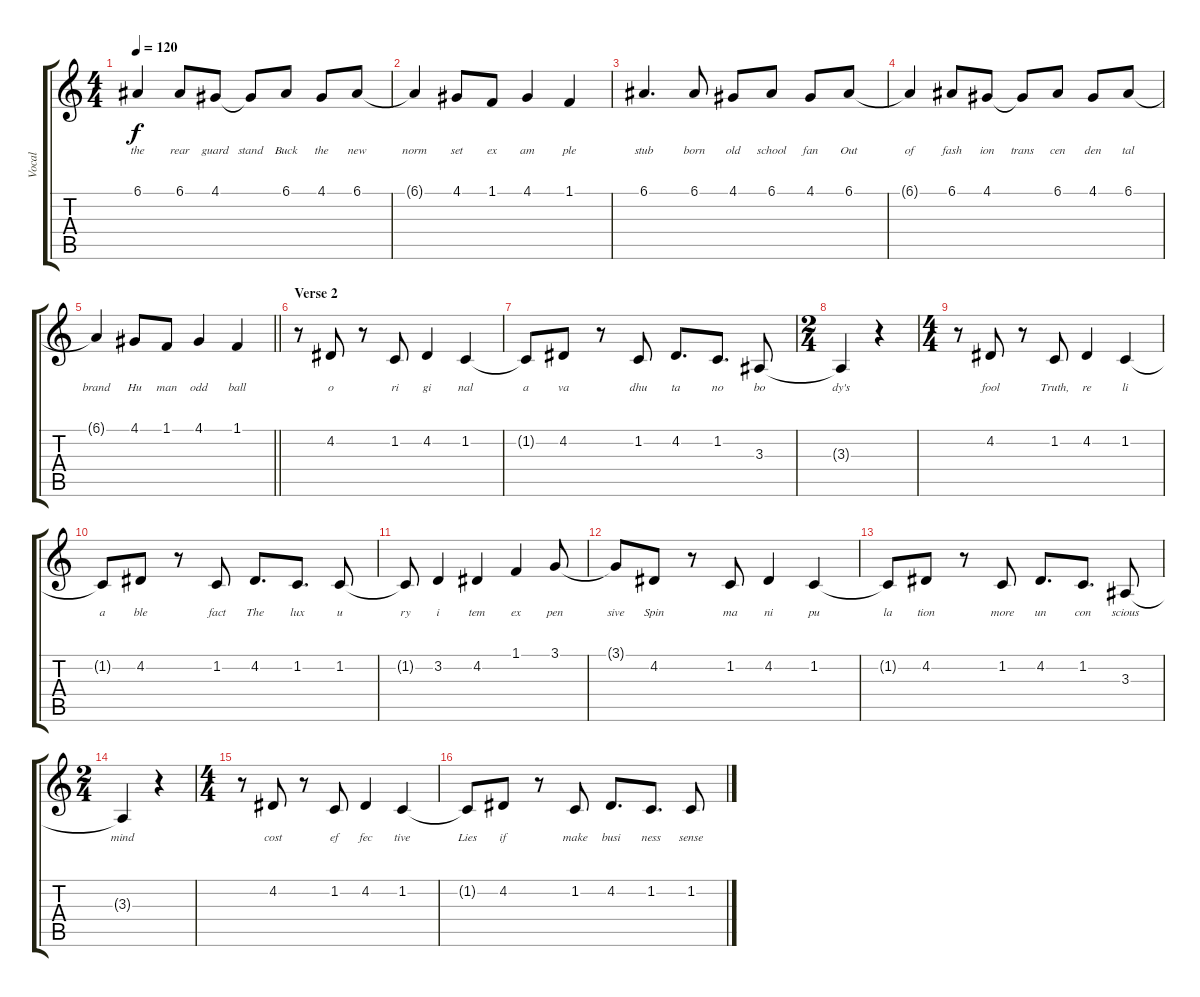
\track ("Vocal" "Vocal") {instrument acousticgrandpiano}
\staff {score tabs}
\tuning (E4 B3 G3 D3 A2 E2) {hide}
\ts (4 4)
\tempo 120
\clef g2
\ks c
6.1{t}.4{lyrics (0 "the") lyrics (1 "") lyrics (2 "") lyrics (3 "") lyrics (4 "") dy f} 6.1.8{lyrics (0 "rear") lyrics (1 "") lyrics (2 "") lyrics (3 "") lyrics (4 "")} 4.1.8{lyrics (0 "guard") lyrics (1 "") lyrics (2 "") lyrics (3 "") lyrics (4 "")} 4.1{t}.8{lyrics (0 "stand") lyrics (1 "") lyrics (2 "") lyrics (3 "") lyrics (4 "")} 6.1.8{lyrics (0 "Buck") lyrics (1 "") lyrics (2 "") lyrics (3 "") lyrics (4 "")} 4.1.8{lyrics (0 "the") lyrics (1 "") lyrics (2 "") lyrics (3 "") lyrics (4 "")} 6.1.8{lyrics (0 "new") lyrics (1 "") lyrics (2 "") lyrics (3 "") lyrics (4 "")} |
6.1{t}.4{lyrics (0 "norm") lyrics (1 "") lyrics (2 "") lyrics (3 "") lyrics (4 "")} 4.1.8{lyrics (0 "set") lyrics (1 "") lyrics (2 "") lyrics (3 "") lyrics (4 "")} 1.1.8{lyrics (0 "ex") lyrics (1 "") lyrics (2 "") lyrics (3 "") lyrics (4 "")} 4.1.4{lyrics (0 "am") lyrics (1 "") lyrics (2 "") lyrics (3 "") lyrics (4 "")} 1.1.4{lyrics (0 "ple") lyrics (1 "") lyrics (2 "") lyrics (3 "") lyrics (4 "")} |
6.1.4{d lyrics (0 "stub") lyrics (1 "") lyrics (2 "") lyrics (3 "") lyrics (4 "")} 6.1.8{lyrics (0 "born") lyrics (1 "") lyrics (2 "") lyrics (3 "") lyrics (4 "")} 4.1.8{lyrics (0 "old") lyrics (1 "") lyrics (2 "") lyrics (3 "") lyrics (4 "")} 6.1.8{lyrics (0 "school") lyrics (1 "") lyrics (2 "") lyrics (3 "") lyrics (4 "")} 4.1.8{lyrics (0 "fan") lyrics (1 "") lyrics (2 "") lyrics (3 "") lyrics (4 "")} 6.1.8{lyrics (0 "Out") lyrics (1 "") lyrics (2 "") lyrics (3 "") lyrics (4 "")} |
6.1{t}.4{lyrics (0 "of") lyrics (1 "") lyrics (2 "") lyrics (3 "") lyrics (4 "")} 6.1.8{lyrics (0 "fash") lyrics (1 "") lyrics (2 "") lyrics (3 "") lyrics (4 "")} 4.1.8{lyrics (0 "ion") lyrics (1 "") lyrics (2 "") lyrics (3 "") lyrics (4 "")} 4.1{t}.8{lyrics (0 "trans") lyrics (1 "") lyrics (2 "") lyrics (3 "") lyrics (4 "")} 6.1.8{lyrics (0 "cen") lyrics (1 "") lyrics (2 "") lyrics (3 "") lyrics (4 "")} 4.1.8{lyrics (0 "den") lyrics (1 "") lyrics (2 "") lyrics (3 "") lyrics (4 "")} 6.1.8{lyrics (0 "tal") lyrics (1 "") lyrics (2 "") lyrics (3 "") lyrics (4 "")} |
\barLineRight lightlight
6.1{t}.4{lyrics (0 "brand") lyrics (1 "") lyrics (2 "") lyrics (3 "") lyrics (4 "")} 4.1.8{lyrics (0 "Hu") lyrics (1 "") lyrics (2 "") lyrics (3 "") lyrics (4 "")} 1.1.8{lyrics (0 "man") lyrics (1 "") lyrics (2 "") lyrics (3 "") lyrics (4 "")} 4.1.4{lyrics (0 "odd") lyrics (1 "") lyrics (2 "") lyrics (3 "") lyrics (4 "")} 1.1.4{lyrics (0 "ball") lyrics (1 "") lyrics (2 "") lyrics (3 "") lyrics (4 "")} |
\section ("" "Verse 2")
r.8 4.2.8{lyrics (0 "o") lyrics (1 "") lyrics (2 "") lyrics (3 "") lyrics (4 "")} r.8 1.2.8{lyrics (0 "ri") lyrics (1 "") lyrics (2 "") lyrics (3 "") lyrics (4 "")} 4.2.4{lyrics (0 "gi") lyrics (1 "") lyrics (2 "") lyrics (3 "") lyrics (4 "")} 1.2.4{lyrics (0 "nal") lyrics (1 "") lyrics (2 "") lyrics (3 "") lyrics (4 "")} |
1.2{t}.8{lyrics (0 "a") lyrics (1 "") lyrics (2 "") lyrics (3 "") lyrics (4 "")} 4.2.8{lyrics (0 "va") lyrics (1 "") lyrics (2 "") lyrics (3 "") lyrics (4 "")} r.8 1.2.8{lyrics (0 "dhu") lyrics (1 "") lyrics (2 "") lyrics (3 "") lyrics (4 "")} 4.2.8{d lyrics (0 "ta") lyrics (1 "") lyrics (2 "") lyrics (3 "") lyrics (4 "")} 1.2.8{d lyrics (0 "no") lyrics (1 "") lyrics (2 "") lyrics (3 "") lyrics (4 "")} 3.3.8{lyrics (0 "bo") lyrics (1 "") lyrics (2 "") lyrics (3 "") lyrics (4 "")} |
\ts (2 4)
3.3{t}.4{lyrics (0 "dy's") lyrics (1 "") lyrics (2 "") lyrics (3 "") lyrics (4 "")} r.4 |
\ts (4 4)
r.8 4.2.8{lyrics (0 "fool") lyrics (1 "") lyrics (2 "") lyrics (3 "") lyrics (4 "")} r.8 1.2.8{lyrics (0 "Truth,") lyrics (1 "") lyrics (2 "") lyrics (3 "") lyrics (4 "")} 4.2.4{lyrics (0 "re") lyrics (1 "") lyrics (2 "") lyrics (3 "") lyrics (4 "")} 1.2.4{lyrics (0 "li") lyrics (1 "") lyrics (2 "") lyrics (3 "") lyrics (4 "")} |
1.2{t}.8{lyrics (0 "a") lyrics (1 "") lyrics (2 "") lyrics (3 "") lyrics (4 "")} 4.2.8{lyrics (0 "ble") lyrics (1 "") lyrics (2 "") lyrics (3 "") lyrics (4 "")} r.8 1.2.8{lyrics (0 "fact") lyrics (1 "") lyrics (2 "") lyrics (3 "") lyrics (4 "")} 4.2.8{d lyrics (0 "The") lyrics (1 "") lyrics (2 "") lyrics (3 "") lyrics (4 "")} 1.2.8{d lyrics (0 "lux") lyrics (1 "") lyrics (2 "") lyrics (3 "") lyrics (4 "")} 1.2.8{lyrics (0 "u") lyrics (1 "") lyrics (2 "") lyrics (3 "") lyrics (4 "")} |
1.2{t}.8{lyrics (0 "ry") lyrics (1 "") lyrics (2 "") lyrics (3 "") lyrics (4 "")} 3.2.4{lyrics (0 "i") lyrics (1 "") lyrics (2 "") lyrics (3 "") lyrics (4 "")} 4.2.4{lyrics (0 "tem") lyrics (1 "") lyrics (2 "") lyrics (3 "") lyrics (4 "")} 1.1.4{lyrics (0 "ex") lyrics (1 "") lyrics (2 "") lyrics (3 "") lyrics (4 "")} 3.1.8{lyrics (0 "pen") lyrics (1 "") lyrics (2 "") lyrics (3 "") lyrics (4 "")} |
3.1{t}.8{lyrics (0 "sive") lyrics (1 "") lyrics (2 "") lyrics (3 "") lyrics (4 "")} 4.2.8{lyrics (0 "Spin") lyrics (1 "") lyrics (2 "") lyrics (3 "") lyrics (4 "")} r.8 1.2.8{lyrics (0 "ma") lyrics (1 "") lyrics (2 "") lyrics (3 "") lyrics (4 "")} 4.2.4{lyrics (0 "ni") lyrics (1 "") lyrics (2 "") lyrics (3 "") lyrics (4 "")} 1.2.4{lyrics (0 "pu") lyrics (1 "") lyrics (2 "") lyrics (3 "") lyrics (4 "")} |
1.2{t}.8{lyrics (0 "la") lyrics (1 "") lyrics (2 "") lyrics (3 "") lyrics (4 "")} 4.2.8{lyrics (0 "tion") lyrics (1 "") lyrics (2 "") lyrics (3 "") lyrics (4 "")} r.8 1.2.8{lyrics (0 "more") lyrics (1 "") lyrics (2 "") lyrics (3 "") lyrics (4 "")} 4.2.8{d lyrics (0 "un") lyrics (1 "") lyrics (2 "") lyrics (3 "") lyrics (4 "")} 1.2.8{d lyrics (0 "con") lyrics (1 "") lyrics (2 "") lyrics (3 "") lyrics (4 "")} 3.3.8{lyrics (0 "scious") lyrics (1 "") lyrics (2 "") lyrics (3 "") lyrics (4 "")} |
\ts (2 4)
3.3{t}.4{lyrics (0 "mind") lyrics (1 "") lyrics (2 "") lyrics (3 "") lyrics (4 "")} r.4 |
\ts (4 4)
r.8 4.2.8{lyrics (0 "cost") lyrics (1 "") lyrics (2 "") lyrics (3 "") lyrics (4 "")} r.8 1.2.8{lyrics (0 "ef") lyrics (1 "") lyrics (2 "") lyrics (3 "") lyrics (4 "")} 4.2.4{lyrics (0 "fec") lyrics (1 "") lyrics (2 "") lyrics (3 "") lyrics (4 "")} 1.2.4{lyrics (0 "tive") lyrics (1 "") lyrics (2 "") lyrics (3 "") lyrics (4 "")} |
1.2{t}.8{lyrics (0 "Lies") lyrics (1 "") lyrics (2 "") lyrics (3 "") lyrics (4 "")} 4.2.8{lyrics (0 "if") lyrics (1 "") lyrics (2 "") lyrics (3 "") lyrics (4 "")} r.8 1.2.8{lyrics (0 "make") lyrics (1 "") lyrics (2 "") lyrics (3 "") lyrics (4 "")} 4.2.8{d lyrics (0 "busi") lyrics (1 "") lyrics (2 "") lyrics (3 "") lyrics (4 "")} 1.2.8{d lyrics (0 "ness") lyrics (1 "") lyrics (2 "") lyrics (3 "") lyrics (4 "")} 1.2.8{lyrics (0 "sense") lyrics (1 "") lyrics (2 "") lyrics (3 "") lyrics (4 "")}
